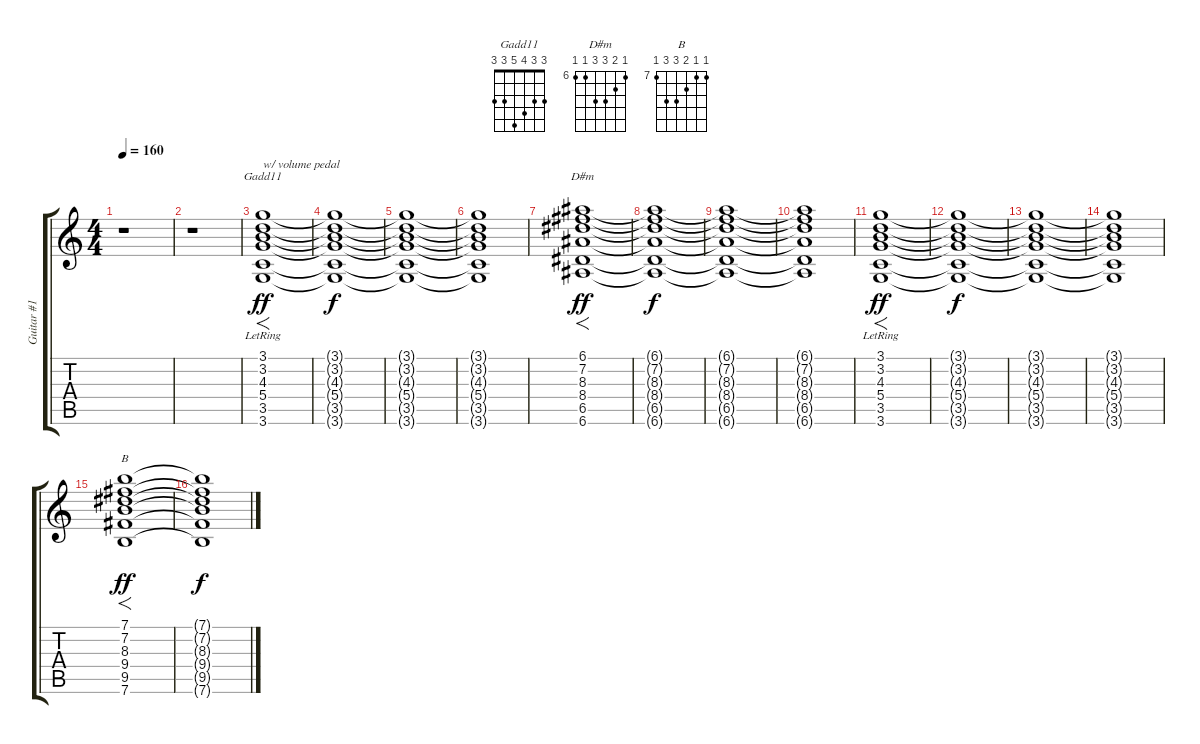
\track ("Guitar #1 (clean)" "Guitar #1 ") {instrument electricguitarclean}
\staff {score tabs}
\tuning (E4 B3 G3 D3 A2 E2) {hide}
\chord ("Gadd11" 3 3 4 5 3 3)
\chord ("D#m" 6 7 8 8 6 6) {firstfret 6}
\chord ("B" 7 7 8 9 9 7) {firstfret 7}
\ts (4 4)
\tempo 160
\clef g2
\ks c
r.1{dy f} |
r.1 |
(3.1{lr} 3.2{lr} 4.3{lr} 5.4{lr} 3.5{lr} 3.6{lr}).1{f ch "Gadd11" txt "w/ volume pedal" dy ff} |
(3.1{t} 3.2{t} 4.3{t} 5.4{t} 3.5{t} 3.6{t}).1{dy f} |
(3.1{t} 3.2{t} 4.3{t} 5.4{t} 3.5{t} 3.6{t}).1 |
(3.1{t} 3.2{t} 4.3{t} 5.4{t} 3.5{t} 3.6{t}).1 |
(6.1 7.2 8.3 8.4 6.5 6.6).1{f ch "D#m" dy ff} |
(6.1{t} 7.2{t} 8.3{t} 8.4{t} 6.5{t} 6.6{t}).1{dy f} |
(6.1{t} 7.2{t} 8.3{t} 8.4{t} 6.5{t} 6.6{t}).1 |
(6.1{t} 7.2{t} 8.3{t} 8.4{t} 6.5{t} 6.6{t}).1 |
(3.1{lr} 3.2{lr} 4.3{lr} 5.4{lr} 3.5{lr} 3.6{lr}).1{f dy ff} |
(3.1{t} 3.2{t} 4.3{t} 5.4{t} 3.5{t} 3.6{t}).1{dy f} |
(3.1{t} 3.2{t} 4.3{t} 5.4{t} 3.5{t} 3.6{t}).1 |
(3.1{t} 3.2{t} 4.3{t} 5.4{t} 3.5{t} 3.6{t}).1 |
(7.1 7.2 8.3 9.4 9.5 7.6).1{f ch "B" dy ff} |
(7.1{t} 7.2{t} 8.3{t} 9.4{t} 9.5{t} 7.6{t}).1{dy f}
